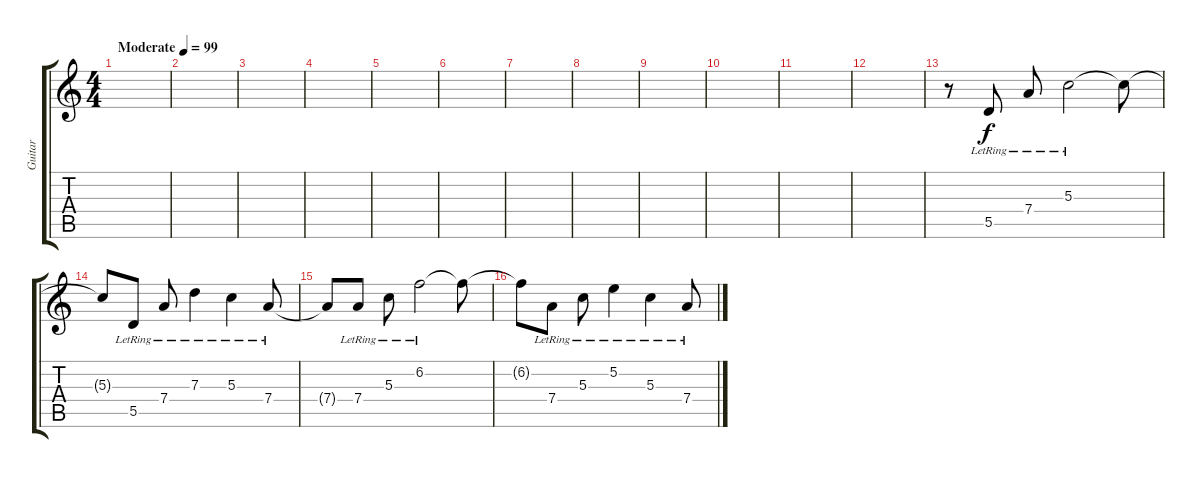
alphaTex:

\track ("Guitar" "Guitar") {instrument electricguitarjazz}
\staff {score tabs}
\tuning (E4 B3 G3 D3 A2 C2) {hide}
\ts (4 4)
\tempo (99 "Moderate")
\clef g2
\ks c
|
|
|
|
|
|
|
|
|
|
|
|
r.8 5.5{lr}.8 7.4{lr}.8 5.3{lr}.2 5.3{t}.8 |
5.3{t}.8 5.5{lr}.8 7.4{lr}.8 7.3{lr}.4 5.3{lr}.4 7.4{lr}.8 |
7.4{t}.8 7.4{lr}.8 5.3{lr}.8 6.2{lr}.2 6.2{t}.8 |
6.2{t}.8 7.4{lr}.8 5.3{lr}.8 5.2{lr}.4 5.3{lr}.4 7.4{lr}.8
